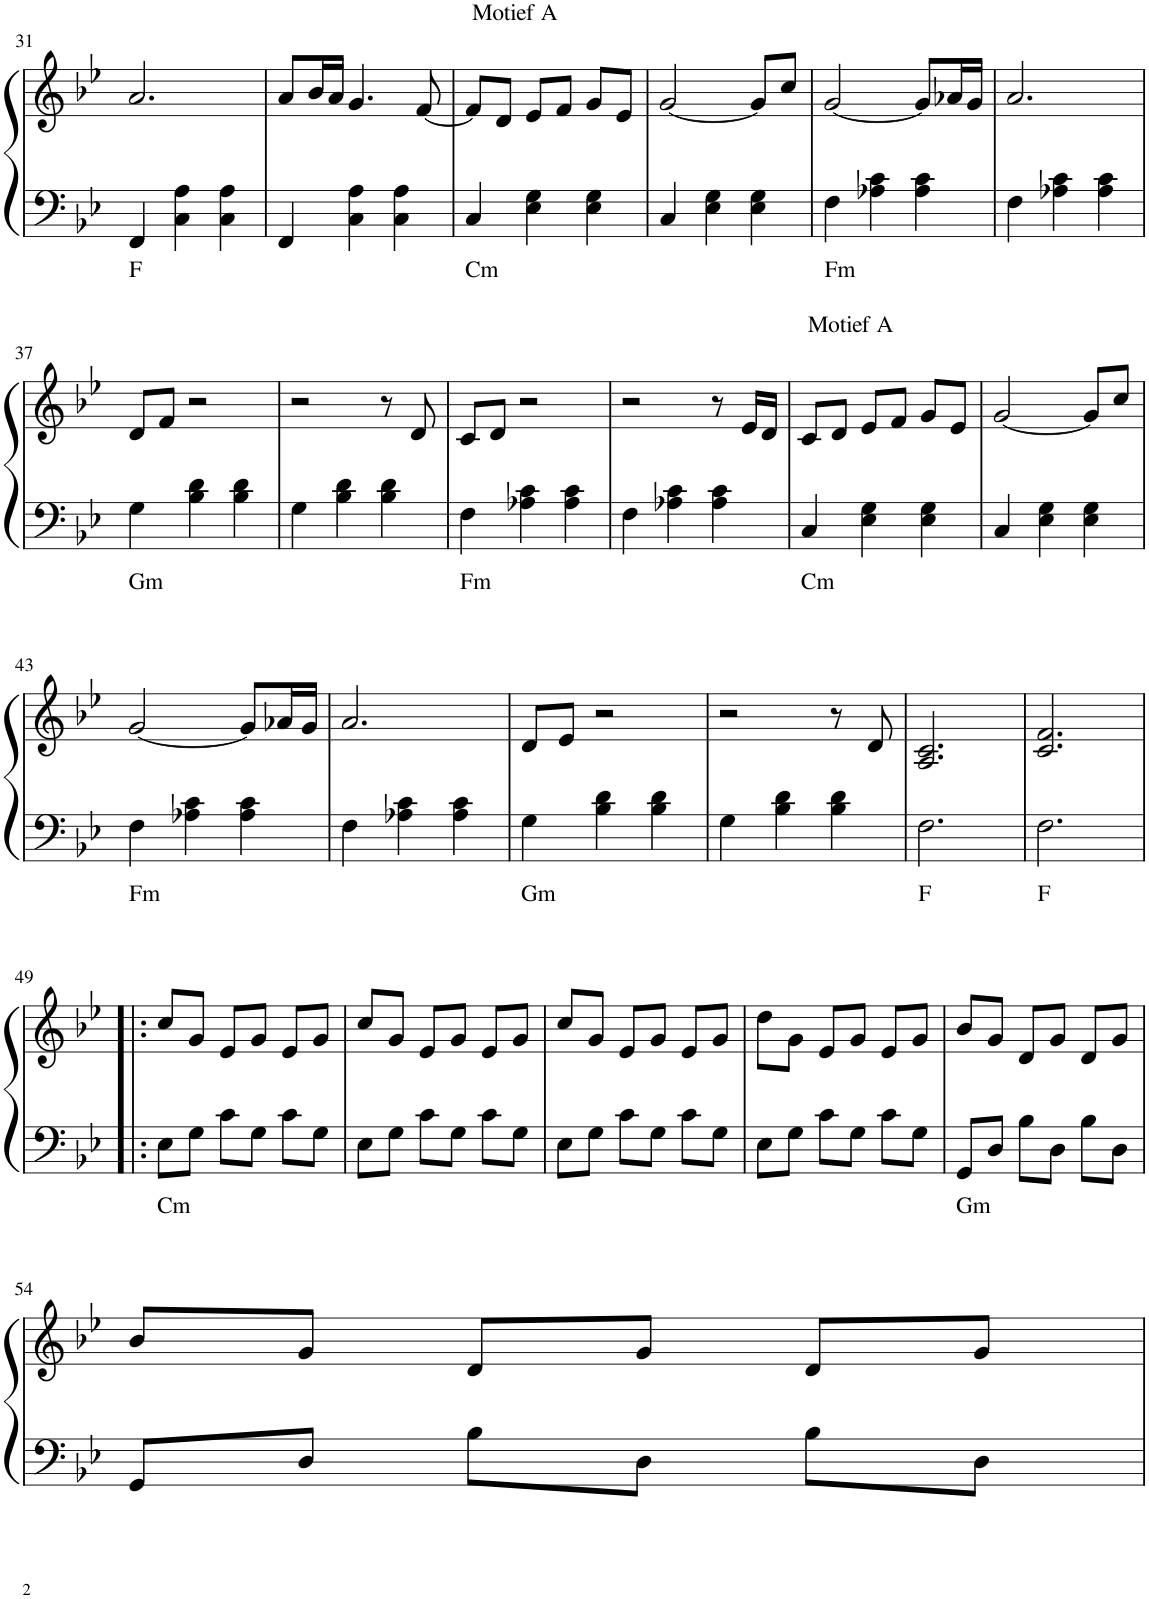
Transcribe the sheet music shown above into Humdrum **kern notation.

**kern	**kern
*part1	*part1
*staff2	*staff1
*I"Piano	*
*I'Pno.	*
!!LO:PB:g=z
*clefF4	*clefG2
*k[b-e-]	*k[b-e-]
*M3/4	*M3/4
=31	=31
!LO:TX:b:t=F	!
4FF/	2.a/
4C\ 4A\	.
4C\ 4A\	.
=32	=32
4FF/	8a/L
.	16b-/L
.	16a/JJ
4C\ 4A\	4.g/
4C\ 4A\	.
.	[8f/
=33	=33
!	!LO:TX:a:t=Motief A
!LO:TX:b:t=Cm	!
4C/	8f/L]
.	8d/J
4E-\ 4G\	8e-/L
.	8f/J
4E-\ 4G\	8g/L
.	8e-/J
=34	=34
4C/	[2g/
4E-\ 4G\	.
4E-\ 4G\	8g/L]
.	8cc/J
=35	=35
!LO:TX:b:t=Fm	!
4F\	[2g/
4A-X\ 4c\	.
4A-\ 4c\	8g/L]
.	16a-X/L
.	16g/JJ
=36	=36
4F\	2.a/
4A-X\ 4c\	.
4A-\ 4c\	.
!!LO:LB:g=z
=37	=37
!LO:TX:b:t=Gm	!
4G\	8d/L
.	8f/J
4B-\ 4d\	2r
4B-\ 4d\	.
=38	=38
4G\	2r
4B-\ 4d\	.
4B-\ 4d\	8r
.	8d/
=39	=39
!LO:TX:b:t=Fm	!
4F\	8c/L
.	8d/J
4A-X\ 4c\	2r
4A-\ 4c\	.
=40	=40
4F\	2r
4A-X\ 4c\	.
4A-\ 4c\	8r
.	16e-/LL
.	16d/JJ
=41	=41
!	!LO:TX:a:t=Motief A
!LO:TX:b:t=Cm	!
4C/	8c/L
.	8d/J
4E-\ 4G\	8e-/L
.	8f/J
4E-\ 4G\	8g/L
.	8e-/J
=42	=42
4C/	[2g/
4E-\ 4G\	.
4E-\ 4G\	8g/L]
.	8cc/J
!!LO:LB:g=z
=43	=43
!LO:TX:b:t=Fm	!
4F\	[2g/
4A-X\ 4c\	.
4A-\ 4c\	8g/L]
.	16a-X/L
.	16g/JJ
=44	=44
4F\	2.a/
4A-X\ 4c\	.
4A-\ 4c\	.
=45	=45
!LO:TX:b:t=Gm	!
4G\	8d/L
.	8e-/J
4B-\ 4d\	2r
4B-\ 4d\	.
=46	=46
4G\	2r
4B-\ 4d\	.
4B-\ 4d\	8r
.	8d/
=47	=47
!LO:TX:b:t=F	!
2.F\	2.A/ 2.c/
=48	=48
!LO:TX:b:t=F	!
2.F\	2.c/ 2.f/
!!LO:LB:g=z
=49!|:	=49!|:
!LO:TX:b:t=Cm	!
8E-\L	8cc/L
8G\J	8g/J
8c\L	8e-/L
8G\J	8g/J
8c\L	8e-/L
8G\J	8g/J
=50	=50
8E-\L	8cc/L
8G\J	8g/J
8c\L	8e-/L
8G\J	8g/J
8c\L	8e-/L
8G\J	8g/J
=51	=51
8E-\L	8cc/L
8G\J	8g/J
8c\L	8e-/L
8G\J	8g/J
8c\L	8e-/L
8G\J	8g/J
=52	=52
8E-\L	8dd\L
8G\J	8g\J
8c\L	8e-/L
8G\J	8g/J
8c\L	8e-/L
8G\J	8g/J
=53	=53
!LO:TX:b:t=Gm	!
8GG/L	8b-/L
8D/J	8g/J
8B-\L	8d/L
8D\J	8g/J
8B-\L	8d/L
8D\J	8g/J
!!LO:LB:g=z
=54	=54
8GG/L	8b-/L
8D/J	8g/J
8B-\L	8d/L
8D\J	8g/J
8B-\L	8d/L
8D\J	8g/J
=	=
*-	*-
